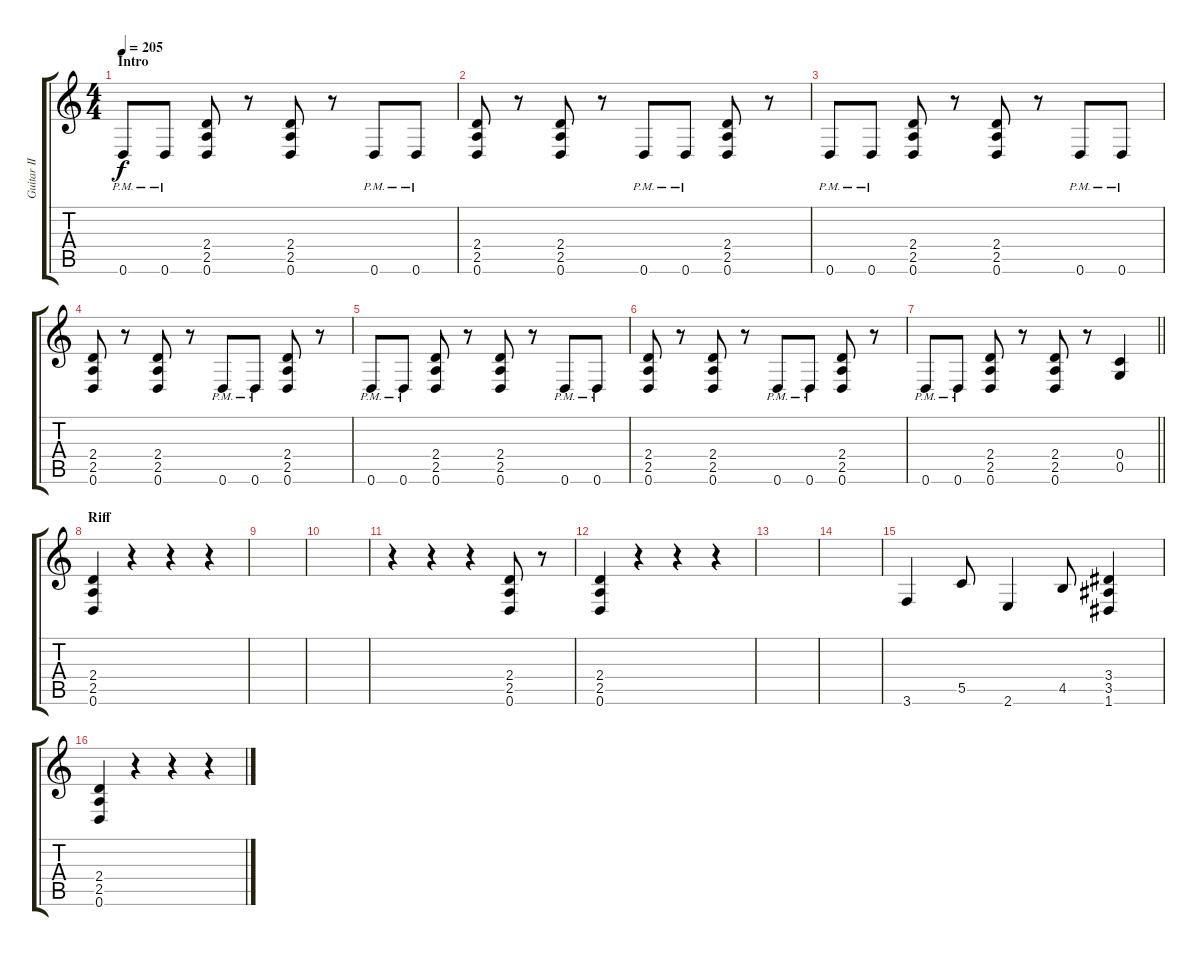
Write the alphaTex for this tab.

\track ("Guitar II" "Guitar II") {instrument distortionguitar}
\staff {score tabs}
\tuning (D4 A3 F3 C3 G2 D2) {hide}
\ts (4 4)
\section ("" "Intro")
\tempo 205
\clef g2
\ks c
0.6{pm}.8{dy f instrument distortionguitar} 0.6{pm}.8 (2.4 2.5 0.6).8 r.8 (2.4 2.5 0.6).8 r.8 0.6{pm}.8 0.6{pm}.8 |
(2.4 2.5 0.6).8 r.8 (2.4 2.5 0.6).8 r.8 0.6{pm}.8 0.6{pm}.8 (2.4 2.5 0.6).8 r.8 |
0.6{pm}.8 0.6{pm}.8 (2.4 2.5 0.6).8 r.8 (2.4 2.5 0.6).8 r.8 0.6{pm}.8 0.6{pm}.8 |
(2.4 2.5 0.6).8 r.8 (2.4 2.5 0.6).8 r.8 0.6{pm}.8 0.6{pm}.8 (2.4 2.5 0.6).8 r.8 |
0.6{pm}.8 0.6{pm}.8 (2.4 2.5 0.6).8 r.8 (2.4 2.5 0.6).8 r.8 0.6{pm}.8 0.6{pm}.8 |
(2.4 2.5 0.6).8 r.8 (2.4 2.5 0.6).8 r.8 0.6{pm}.8 0.6{pm}.8 (2.4 2.5 0.6).8 r.8 |
\barLineRight lightlight
0.6{pm}.8 0.6{pm}.8 (2.4 2.5 0.6).8 r.8 (2.4 2.5 0.6).8 r.8 (0.4 0.5).4 |
\section ("" "Riff")
(2.4 2.5 0.6).4 r.4 r.4 r.4 |
|
|
r.4 r.4 r.4 (2.4 2.5 0.6).8 r.8 |
(2.4 2.5 0.6).4 r.4 r.4 r.4 |
|
|
3.6.4 5.5.8 2.6.4 4.5.8 (3.4 3.5 1.6).4 |
(2.4 2.5 0.6).4 r.4 r.4 r.4
